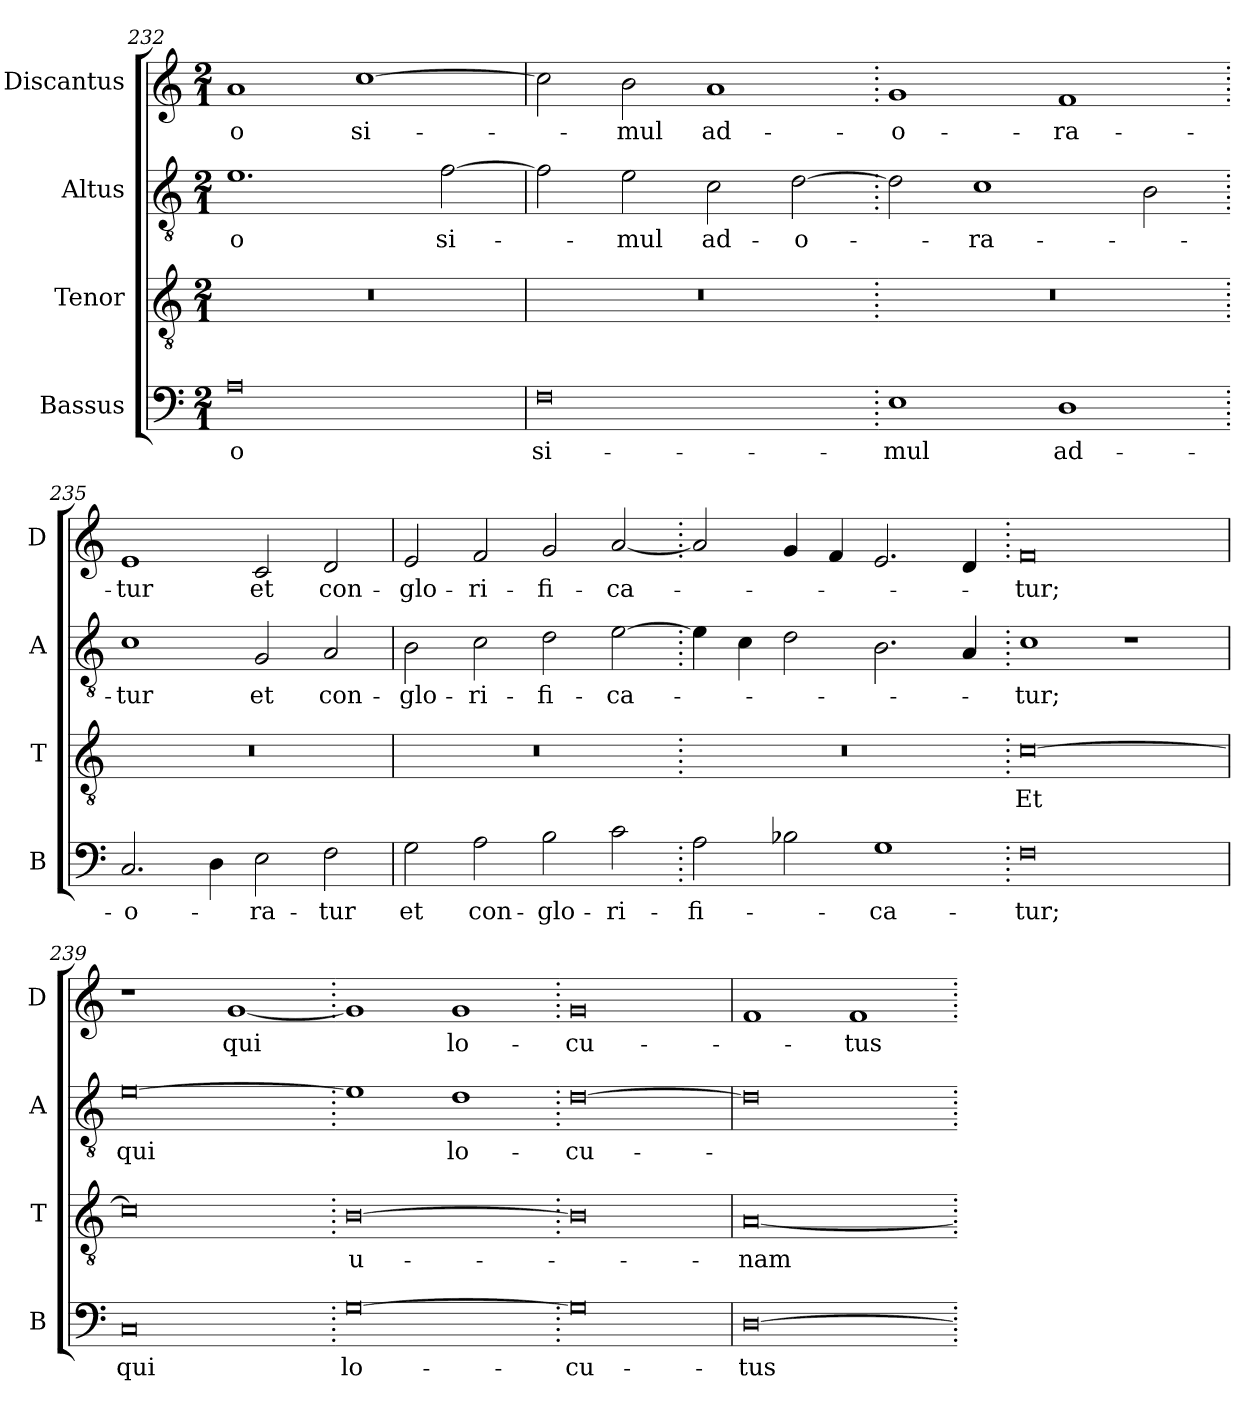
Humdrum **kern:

**kern	**text	**kern	**text	**kern	**text	**kern	**text
*part4	*part4	*part3	*part3	*part2	*part2	*part1	*part1
*staff4	*staff4	*staff3	*staff3	*staff2	*staff2	*staff1	*staff1
*I"Bassus	*	*I"Tenor	*	*I"Altus	*	*I"Discantus	*
*I'B	*	*I'T	*	*I'A	*	*I'D	*
*clefF4	*	*clefGv2	*	*clefGv2	*	*clefG2	*
*k[]	*	*k[]	*	*k[]	*	*k[]	*
*M2/1	*	*M2/1	*	*M2/1	*	*M2/1	*
=232	=232	=232	=232	=232	=232	=232	=232
0A	-o	0r	.	1.e	-o	1a	-o
.	.	.	.	.	.	[1cc	si-
.	.	.	.	[2f	si-	.	.
=233	=233	=233	=233	=233	=233	=233	=233
0F	si-	0r	.	2f]	.	2cc]	.
.	.	.	.	2e	-mul	2b	-mul
.	.	.	.	2c	ad-	1a	ad-
.	.	.	.	[2d	-o-	.	.
=234.	=234.	=234.	=234.	=234.	=234.	=234.	=234.
1E	-mul	0r	.	2d]	.	1g	-o-
.	.	.	.	1c	-ra-	.	.
1D	ad-	.	.	.	.	1f	-ra-
.	.	.	.	2B	.	.	.
=235.	=235.	=235.	=235.	=235.	=235.	=235.	=235.
2.C	-o-	0r	.	1c	-tur	1e	-tur
4D	.	.	.	.	.	.	.
2E	-ra-	.	.	2G	et	2c	et
2F	-tur	.	.	2A	con-	2d	con-
=236	=236	=236	=236	=236	=236	=236	=236
2G	et	0r	.	2B	-glo-	2e	-glo-
2A	con-	.	.	2c	-ri-	2f	-ri-
2B	-glo-	.	.	2d	-fi-	2g	-fi-
2c	-ri-	.	.	[2e	-ca-	[2a	-ca-
=237.	=237.	=237.	=237.	=237.	=237.	=237.	=237.
2A	-fi-	0r	.	4e]	.	2a]	.
.	.	.	.	4c	.	.	.
2B-X	.	.	.	2d	.	4g	.
.	.	.	.	.	.	4f	.
1G	-ca-	.	.	2.B	.	2.e	.
.	.	.	.	4A	.	4d	.
=238.	=238.	=238.	=238.	=238.	=238.	=238.	=238.
0F	-tur;	[0c	Et	1c	-tur;	0f	-tur;
.	.	.	.	1r	.	.	.
=239	=239	=239	=239	=239	=239	=239	=239
0C	qui	0c]	.	[0e	qui	1r	.
.	.	.	.	.	.	[1g	qui
=240.	=240.	=240.	=240.	=240.	=240.	=240.	=240.
[0G	lo-	[0B	u-	1e]	.	1g]	.
.	.	.	.	1d	lo-	1g	lo-
=241.	=241.	=241.	=241.	=241.	=241.	=241.	=241.
0G]	-cu-	0B]	.	[0d	-cu-	0g	-cu-
=242	=242	=242	=242	=242	=242	=242	=242
[0D	-tus	[0A	-nam	0d]	.	1f	.
.	.	.	.	.	.	1f	-tus
=.	=.	=.	=.	=.	=.	=.	=.
*-	*-	*-	*-	*-	*-	*-	*-
